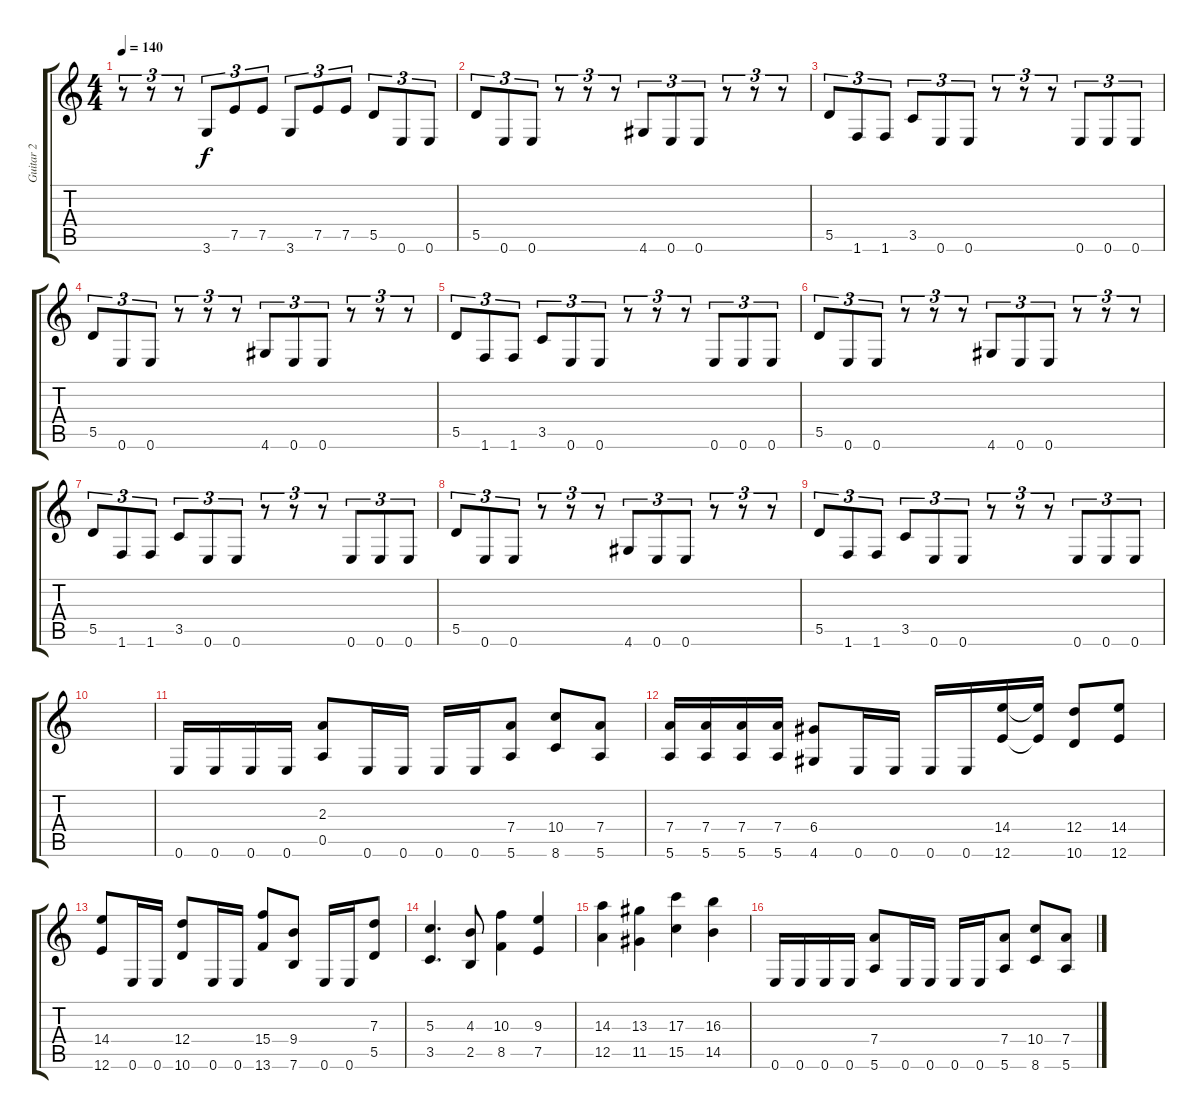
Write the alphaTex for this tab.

\track ("Guitar 2" "Guitar 2") {instrument distortionguitar}
\staff {score tabs}
\tuning (E4 B3 G3 D3 A2 E2) {hide}
\ts (4 4)
\tempo 140
\clef g2
\ks c
r.8{tu (3 2) dy f} r.8{tu (3 2)} r.8{tu (3 2)} 3.6.8{tu (3 2)} 7.5.8{tu (3 2)} 7.5.8{tu (3 2)} 3.6.8{tu (3 2)} 7.5.8{tu (3 2)} 7.5.8{tu (3 2)} 5.5.8{tu (3 2)} 0.6.8{tu (3 2)} 0.6.8{tu (3 2)} |
5.5.8{tu (3 2)} 0.6.8{tu (3 2)} 0.6.8{tu (3 2)} r.8{tu (3 2)} r.8{tu (3 2)} r.8{tu (3 2)} 4.6.8{tu (3 2)} 0.6.8{tu (3 2)} 0.6.8{tu (3 2)} r.8{tu (3 2)} r.8{tu (3 2)} r.8{tu (3 2)} |
5.5.8{tu (3 2)} 1.6.8{tu (3 2)} 1.6.8{tu (3 2)} 3.5.8{tu (3 2)} 0.6.8{tu (3 2)} 0.6.8{tu (3 2)} r.8{tu (3 2)} r.8{tu (3 2)} r.8{tu (3 2)} 0.6.8{tu (3 2)} 0.6.8{tu (3 2)} 0.6.8{tu (3 2)} |
5.5.8{tu (3 2)} 0.6.8{tu (3 2)} 0.6.8{tu (3 2)} r.8{tu (3 2)} r.8{tu (3 2)} r.8{tu (3 2)} 4.6.8{tu (3 2)} 0.6.8{tu (3 2)} 0.6.8{tu (3 2)} r.8{tu (3 2)} r.8{tu (3 2)} r.8{tu (3 2)} |
5.5.8{tu (3 2)} 1.6.8{tu (3 2)} 1.6.8{tu (3 2)} 3.5.8{tu (3 2)} 0.6.8{tu (3 2)} 0.6.8{tu (3 2)} r.8{tu (3 2)} r.8{tu (3 2)} r.8{tu (3 2)} 0.6.8{tu (3 2)} 0.6.8{tu (3 2)} 0.6.8{tu (3 2)} |
5.5.8{tu (3 2)} 0.6.8{tu (3 2)} 0.6.8{tu (3 2)} r.8{tu (3 2)} r.8{tu (3 2)} r.8{tu (3 2)} 4.6.8{tu (3 2)} 0.6.8{tu (3 2)} 0.6.8{tu (3 2)} r.8{tu (3 2)} r.8{tu (3 2)} r.8{tu (3 2)} |
5.5.8{tu (3 2)} 1.6.8{tu (3 2)} 1.6.8{tu (3 2)} 3.5.8{tu (3 2)} 0.6.8{tu (3 2)} 0.6.8{tu (3 2)} r.8{tu (3 2)} r.8{tu (3 2)} r.8{tu (3 2)} 0.6.8{tu (3 2)} 0.6.8{tu (3 2)} 0.6.8{tu (3 2)} |
5.5.8{tu (3 2)} 0.6.8{tu (3 2)} 0.6.8{tu (3 2)} r.8{tu (3 2)} r.8{tu (3 2)} r.8{tu (3 2)} 4.6.8{tu (3 2)} 0.6.8{tu (3 2)} 0.6.8{tu (3 2)} r.8{tu (3 2)} r.8{tu (3 2)} r.8{tu (3 2)} |
5.5.8{tu (3 2)} 1.6.8{tu (3 2)} 1.6.8{tu (3 2)} 3.5.8{tu (3 2)} 0.6.8{tu (3 2)} 0.6.8{tu (3 2)} r.8{tu (3 2)} r.8{tu (3 2)} r.8{tu (3 2)} 0.6.8{tu (3 2)} 0.6.8{tu (3 2)} 0.6.8{tu (3 2)} |
|
0.6.16 0.6.16 0.6.16 0.6.16 (2.3 0.5).8 0.6.16 0.6.16 0.6.16 0.6.16 (7.4 5.6).8 (10.4 8.6).8 (7.4 5.6).8 |
(7.4 5.6).16 (7.4 5.6).16 (7.4 5.6).16 (7.4 5.6).16 (6.4 4.6).8 0.6.16 0.6.16 0.6.16 0.6.16 (14.4 12.6).16 (14.4{t} 12.6{t}).16 (12.4 10.6).8 (14.4 12.6).8 |
(14.4 12.6).8 0.6.16 0.6.16 (12.4 10.6).8 0.6.16 0.6.16 (15.4 13.6).8 (9.4 7.6).8 0.6.16 0.6.16 (7.3 5.5).8 |
(5.3 3.5).4{d} (4.3 2.5).8 (10.3 8.5).4 (9.3 7.5).4 |
(14.3 12.5).4 (13.3 11.5).4 (17.3 15.5).4 (16.3 14.5).4 |
0.6.16 0.6.16 0.6.16 0.6.16 (7.4 5.6).8 0.6.16 0.6.16 0.6.16 0.6.16 (7.4 5.6).8 (10.4 8.6).8 (7.4 5.6).8
